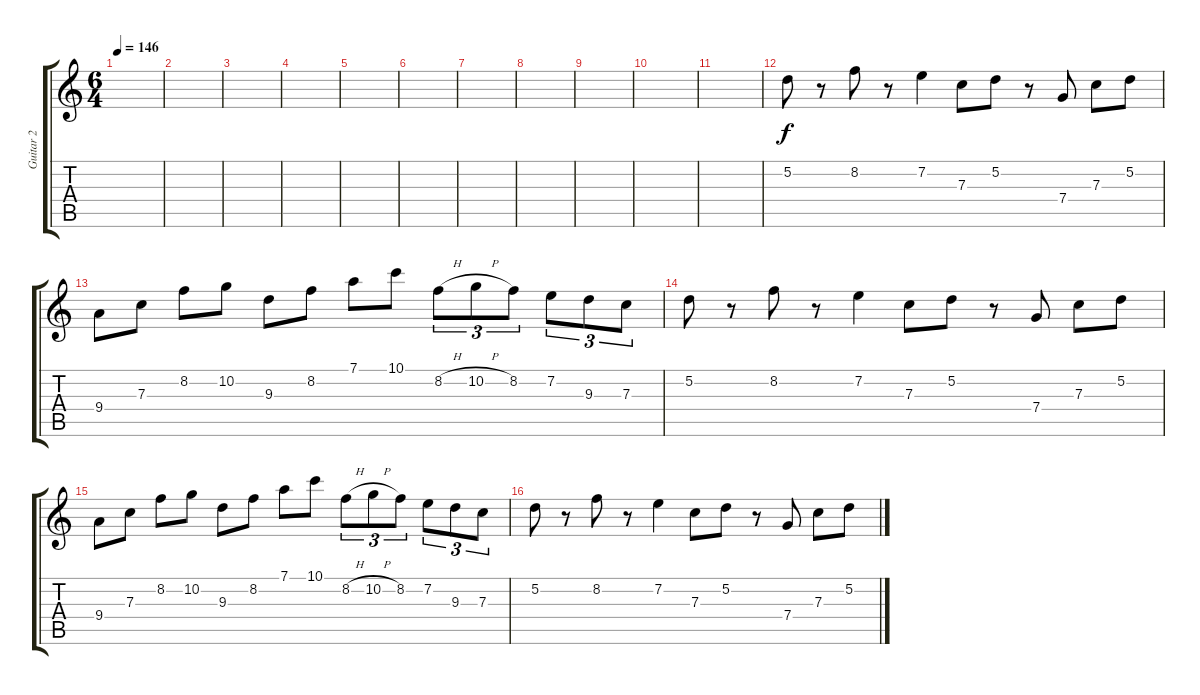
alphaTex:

\track ("Guitar 2" "Guitar 2") {instrument distortionguitar}
\staff {score tabs}
\tuning (D4 A3 F3 C3 G2 D2) {hide}
\ts (6 4)
\tempo 146
\clef g2
\ks c
|
|
|
|
|
|
|
|
|
|
|
5.2.8{volume 15 instrument acousticguitarsteel} r.8 8.2.8 r.8 7.2.4 7.3.8 5.2.8 r.8 7.4.8 7.3.8 5.2.8 |
9.4.8 7.3.8 8.2.8 10.2.8 9.3.8 8.2.8 7.1.8 10.1.8 8.2{h}.8{tu (3 2)} 10.2{h}.8{tu (3 2)} 8.2.8{tu (3 2)} 7.2.8{tu (3 2)} 9.3.8{tu (3 2)} 7.3.8{tu (3 2)} |
5.2.8 r.8 8.2.8 r.8 7.2.4 7.3.8 5.2.8 r.8 7.4.8 7.3.8 5.2.8 |
9.4.8 7.3.8 8.2.8 10.2.8 9.3.8 8.2.8 7.1.8 10.1.8 8.2{h}.8{tu (3 2)} 10.2{h}.8{tu (3 2)} 8.2.8{tu (3 2)} 7.2.8{tu (3 2)} 9.3.8{tu (3 2)} 7.3.8{tu (3 2)} |
5.2.8{volume 14} r.8 8.2.8 r.8 7.2.4 7.3.8 5.2.8 r.8 7.4.8 7.3.8 5.2.8
